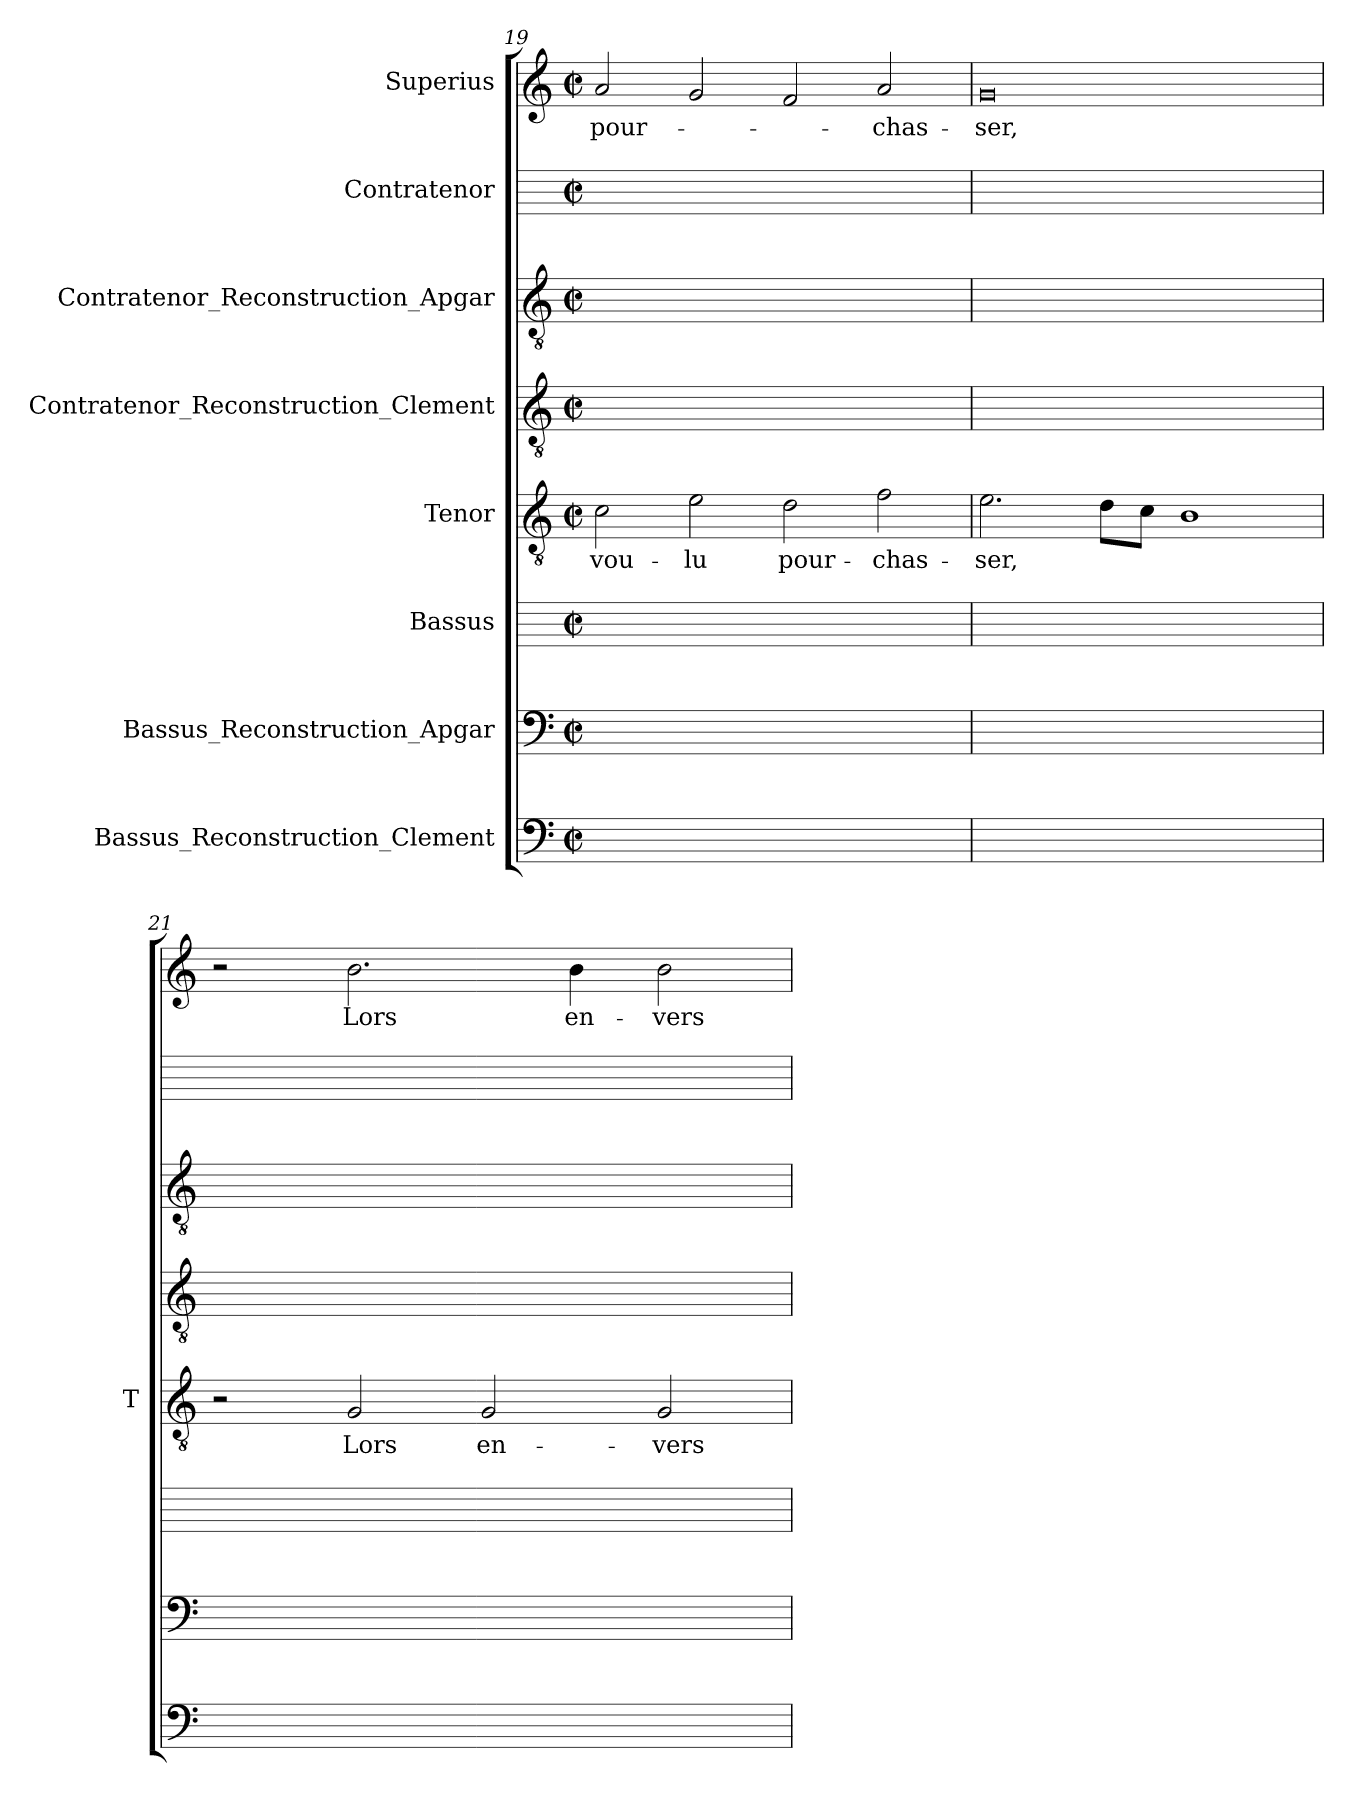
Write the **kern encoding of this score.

**kern	**kern	**kern	**kern	**text	**kern	**kern	**kern	**kern	**text
*part8	*part7	*part6	*part5	*part5	*part4	*part3	*part2	*part1	*part1
*staff8	*staff7	*staff6	*staff5	*staff5	*staff4	*staff3	*staff2	*staff1	*staff1
*I"Bassus_Reconstruction_Clement	*I"Bassus_Reconstruction_Apgar	*I"Bassus	*I"Tenor	*	*I"Contratenor_Reconstruction_Clement	*I"Contratenor_Reconstruction_Apgar	*I"Contratenor	*I"Superius	*
*	*	*	*I'T	*	*	*	*	*	*
*clefF4	*clefF4	*	*clefGv2	*	*clefGv2	*clefGv2	*	*clefG2	*
*k[]	*k[]	*	*k[]	*	*k[]	*k[]	*	*k[]	*
*C:	*C:	*	*C:	*	*C:	*C:	*	*C:	*
*M2/2	*M2/2	*M2/2	*M2/2	*	*M2/2	*M2/2	*M2/2	*M2/2	*
*met(c|)	*met(c|)	*met(c|)	*met(c|)	*	*met(c|)	*met(c|)	*met(c|)	*met(c|)	*
=19	=19	=19	=19	=19	=19	=19	=19	=19	=19
0ryy	0ryy	0ryy	2c	vou-	0ryy	0ryy	0ryy	2a	pour-
.	.	.	2e	-lu	.	.	.	2g	.
.	.	.	2d	pour-	.	.	.	2f	.
.	.	.	2f	chas-	.	.	.	2a	chas-
=20	=20	=20	=20	=20	=20	=20	=20	=20	=20
0ryy	0ryy	0ryy	2.e	-ser,	0ryy	0ryy	0ryy	0g	-ser,
.	.	.	8dL	.	.	.	.	.	.
.	.	.	8cJ	.	.	.	.	.	.
.	.	.	1B	.	.	.	.	.	.
!!LO:LB:g=z
=21	=21	=21	=21	=21	=21	=21	=21	=21	=21
0ryy	0ryy	0ryy	2r	.	0ryy	0ryy	0ryy	2r	.
.	.	.	2G	-Lors	.	.	.	2.b	-Lors
.	.	.	2G	en-	.	.	.	.	.
.	.	.	.	.	.	.	.	4b	en-
.	.	.	2G	-vers	.	.	.	2b	-vers
=	=	=	=	=	=	=	=	=	=
*-	*-	*-	*-	*-	*-	*-	*-	*-	*-
